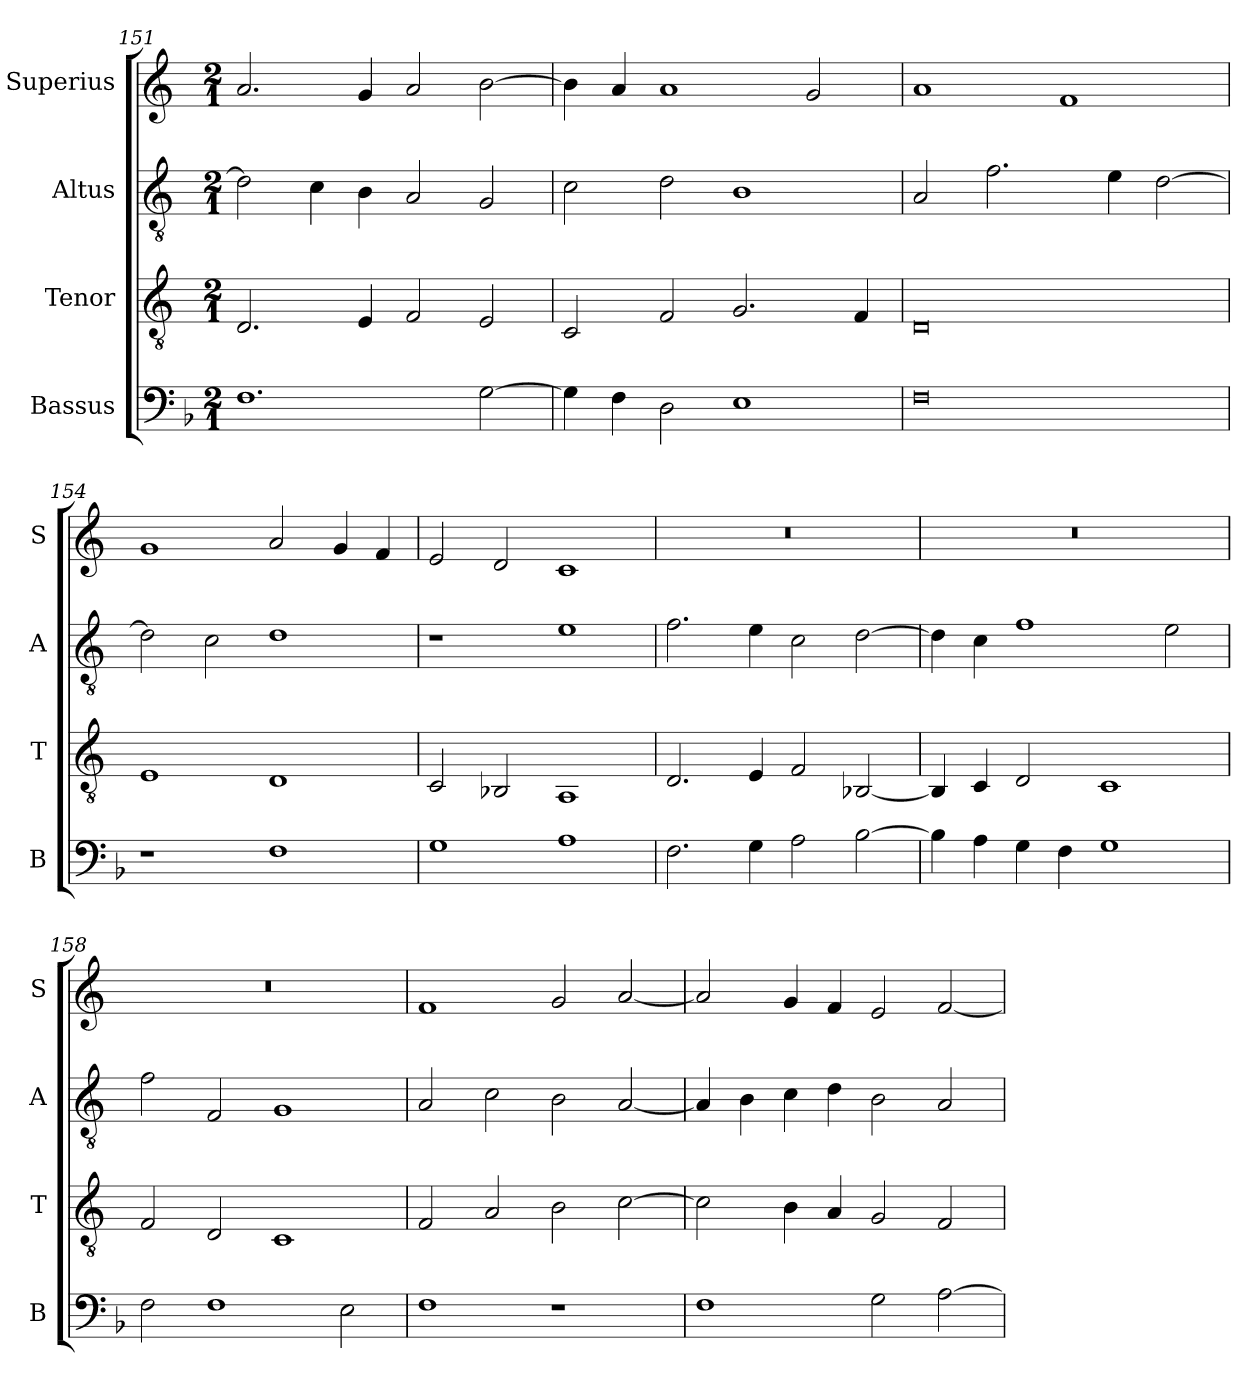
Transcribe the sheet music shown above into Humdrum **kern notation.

**kern	**kern	**kern	**kern
*part4	*part3	*part2	*part1
*staff4	*staff3	*staff2	*staff1
*I"Bassus	*I"Tenor	*I"Altus	*I"Superius
*I'B	*I'T	*I'A	*I'S
*clefF4	*clefGv2	*clefGv2	*clefG2
*k[b-]	*k[]	*k[]	*k[]
*M2/1	*M2/1	*M2/1	*M2/1
=151	=151	=151	=151
1.F	2.D	2d]	2.a
.	.	4c	.
.	4E	4B	4g
.	2F	2A	2a
[2G	2E	2G	[2b
=152	=152	=152	=152
4G]	2C	2c	4b]
4F	.	.	4a
2D	2F	2d	1a
1E	2.G	1B	.
.	.	.	2g
.	4F	.	.
=153	=153	=153	=153
0F	0D	2A	1a
.	.	2.f	.
.	.	.	1f
.	.	4e	.
.	.	[2d	.
=154	=154	=154	=154
1r	1E	2d]	1g
.	.	2c	.
1F	1D	1d	2a
.	.	.	4g
.	.	.	4f
=155	=155	=155	=155
1G	2C	1r	2e
.	2BB-X	.	2d
1A	1AA	1e	1c
=156	=156	=156	=156
2.F	2.D	2.f	0r
4G	4E	4e	.
2A	2F	2c	.
[2B-	[2BB-X	[2d	.
=157	=157	=157	=157
4B-]	4BB-]	4d]	0r
4A	4C	4c	.
4G	2D	1f	.
4F	.	.	.
1G	1C	.	.
.	.	2e	.
=158	=158	=158	=158
2F	2F	2f	0r
1F	2D	2F	.
.	1C	1G	.
2E	.	.	.
=159	=159	=159	=159
1F	2F	2A	1f
.	2A	2c	.
1r	2B	2B	2g
.	[2c	[2A	[2a
=160	=160	=160	=160
1F	2c]	4A]	2a]
.	.	4B	.
.	4B	4c	4g
.	4A	4d	4f
2G	2G	2B	2e
[2A	2F	2A	[2f
=	=	=	=
*-	*-	*-	*-
